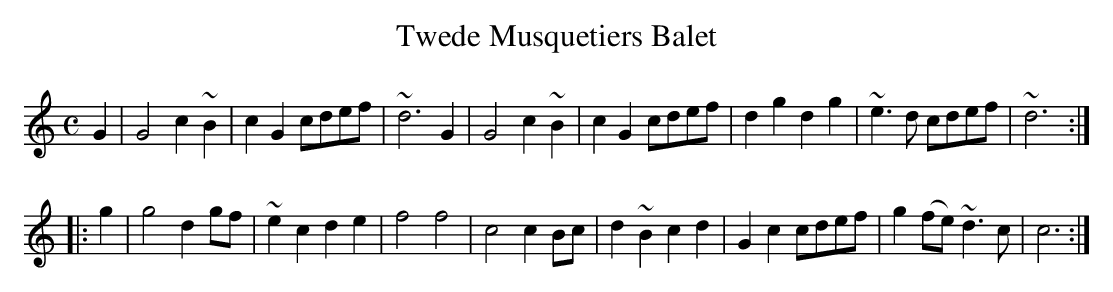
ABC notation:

X:1
T:Twede Musquetiers Balet
M:C
K:Cmaj
G2|G4c2~B2|c2G2cdef|~d6G2|G4c2~B2|c2G2cdef|d2g2d2g2|~e3d cdef|~d6:|
|:g2|g4d2gf|~e2c2d2e2|f4f4|c4c2Bc|d2~B2c2d2|G2c2cdef|g2(fe)~d3c|c6:|
